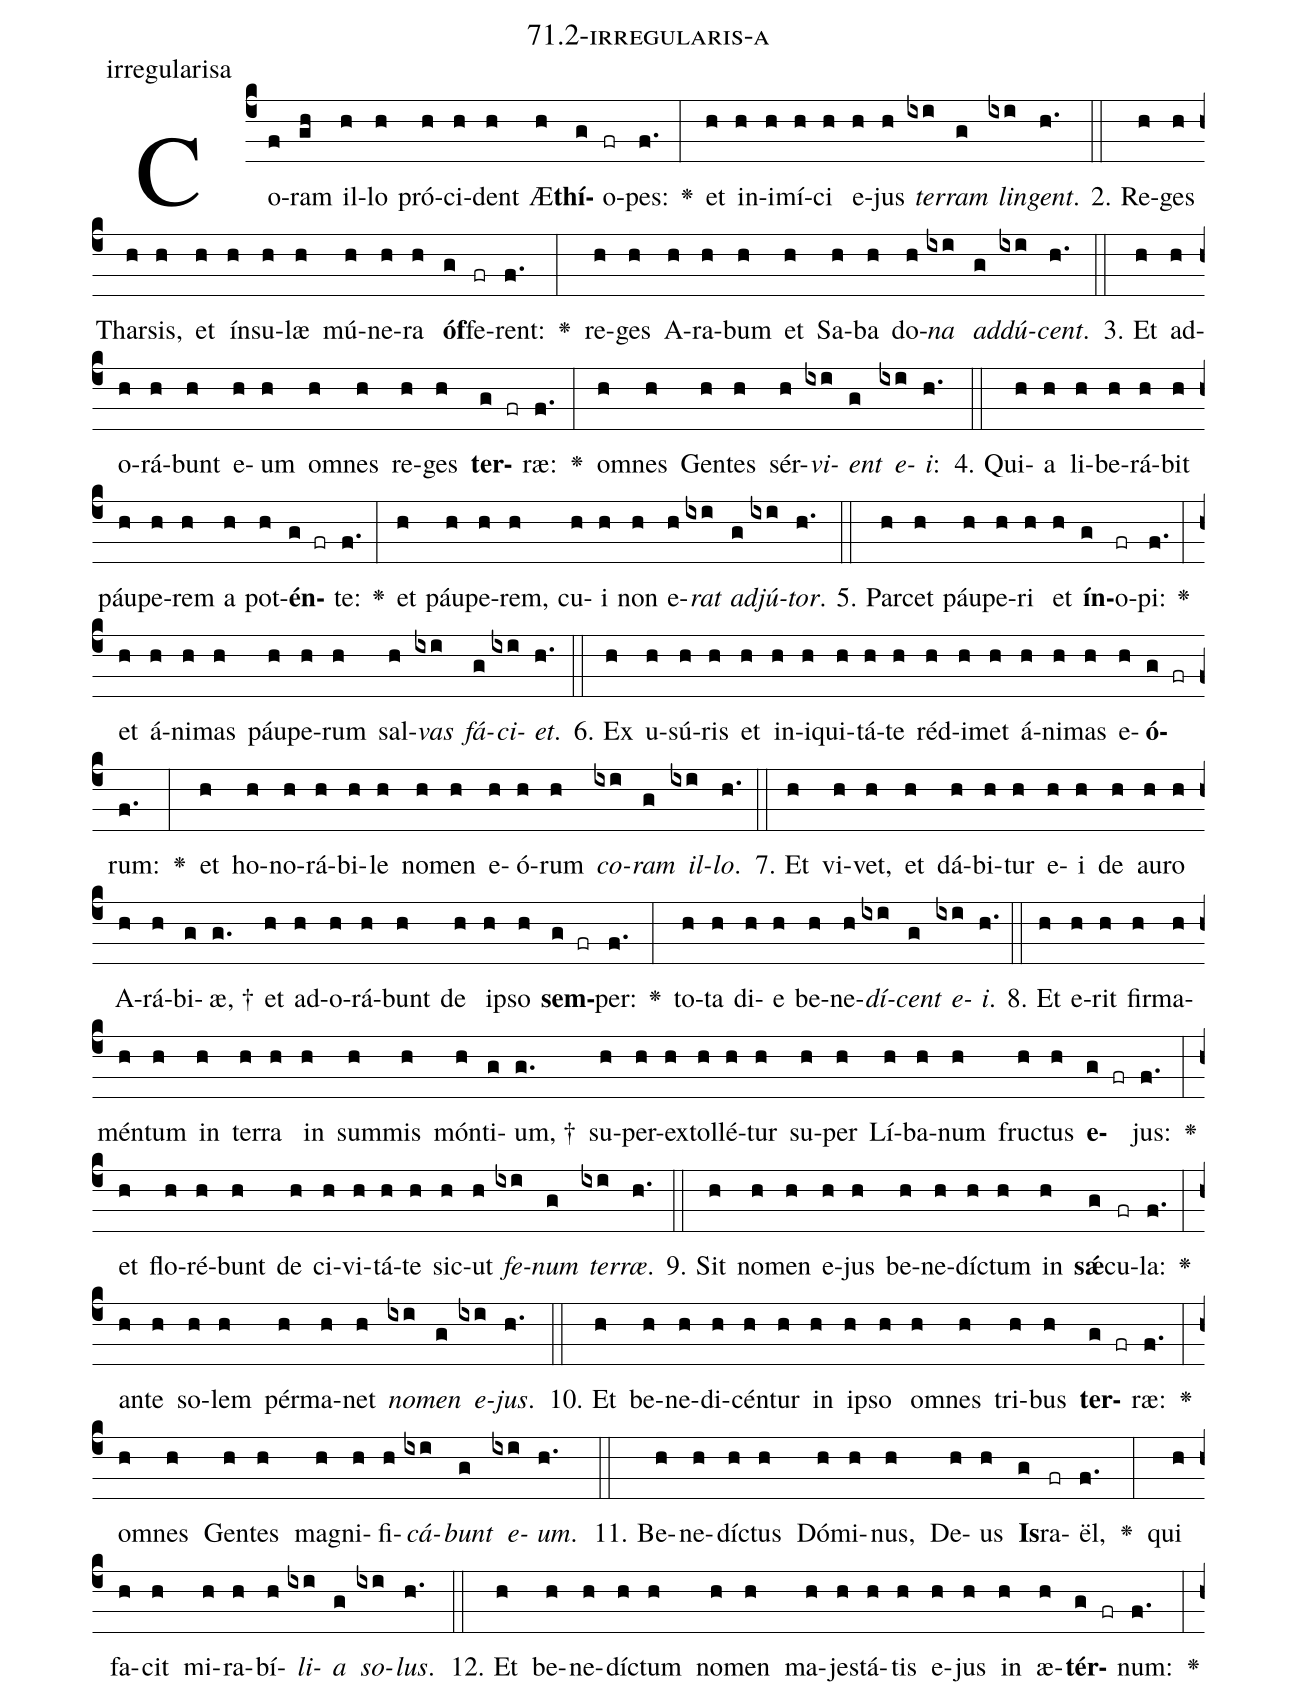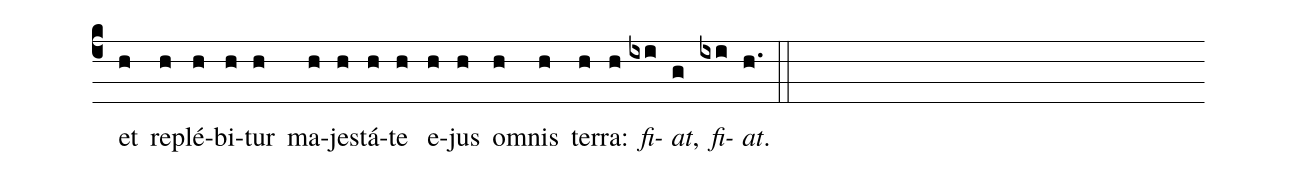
name: 71.2-irregularis-a;
annotation: irregularisa;
%%
(c4)Co(f)ram(gh) il(h)lo(h) pró(h)ci(h)dent(h) Æ(h)<b>thí</b>(g)o(fr)pes:(f.) <v>\greheightstar</v>(:) et(h) in(h)i(h)mí(h)ci(h) e(h)jus(h) <i>ter</i>(ixi)<i>ram</i>(g) <i>lin</i>(ixi)<i>gent</i>.(h.) (::)
2. Re(h)ges(h) Thar(h)sis,(h) et(h) ín(h)su(h)læ(h) mú(h)ne(h)ra(h) <b>óf</b>(g)fe(fr)rent:(f.) <v>\greheightstar</v>(:) re(h)ges(h) A(h)ra(h)bum(h) et(h) Sa(h)ba(h) do(h)<i>na</i>(ixi) <i>ad</i>(g)<i>dú</i>(ixi)<i>cent</i>.(h.) (::)
3. Et(h) ad(h)o(h)rá(h)bunt(h) e(h)um(h) om(h)nes(h) re(h)ges(h) <b>ter</b>(g fr)ræ:(f.) <v>\greheightstar</v>(:) om(h)nes(h) Gen(h)tes(h) sér(h)<i>vi</i>(ixi)<i>ent</i>(g) <i>e</i>(ixi)<i>i</i>:(h.) (::)
4. Qui(h)a(h) li(h)be(h)rá(h)bit(h) páu(h)pe(h)rem(h) a(h) pot(h)<b>én</b>(g fr)te:(f.) <v>\greheightstar</v>(:) et(h) páu(h)pe(h)rem,(h) cu(h)i(h) non(h) e(h)<i>rat</i>(ixi) <i>ad</i>(g)<i>jú</i>(ixi)<i>tor</i>.(h.) (::)
5. Par(h)cet(h) páu(h)pe(h)ri(h) et(h) <b>ín</b>(g)o(fr)pi:(f.) <v>\greheightstar</v>(:) et(h) á(h)ni(h)mas(h) páu(h)pe(h)rum(h) sal(h)<i>vas</i>(ixi) <i>fá</i>(g)<i>ci</i>(ixi)<i>et</i>.(h.) (::)
6. Ex(h) u(h)sú(h)ris(h) et(h) in(h)i(h)qui(h)tá(h)te(h) réd(h)i(h)met(h) á(h)ni(h)mas(h) e(h)<b>ó</b>(g fr)rum:(f.) <v>\greheightstar</v>(:) et(h) ho(h)no(h)rá(h)bi(h)le(h) no(h)men(h) e(h)ó(h)rum(h) <i>co</i>(ixi)<i>ram</i>(g) <i>il</i>(ixi)<i>lo</i>.(h.) (::)
7. Et(h) vi(h)vet,(h) et(h) dá(h)bi(h)tur(h) e(h)i(h) de(h) au(h)ro(h) A(h)rá(h)bi(g)æ, †(g.) et(h) ad(h)o(h)rá(h)bunt(h) de(h) ip(h)so(h) <b>sem</b>(g fr)per:(f.) <v>\greheightstar</v>(:) to(h)ta(h) di(h)e(h) be(h)ne(h)<i>dí</i>(ixi)<i>cent</i>(g) <i>e</i>(ixi)<i>i</i>.(h.) (::)
8. Et(h) e(h)rit(h) fir(h)ma(h)mén(h)tum(h) in(h) ter(h)ra(h) in(h) sum(h)mis(h) món(h)ti(g)um, †(g.) su(h)per(h)ex(h)tol(h)lé(h)tur(h) su(h)per(h) Lí(h)ba(h)num(h) fruc(h)tus(h) <b>e</b>(g fr)jus:(f.) <v>\greheightstar</v>(:) et(h) flo(h)ré(h)bunt(h) de(h) ci(h)vi(h)tá(h)te(h) sic(h)ut(h) <i>fe</i>(ixi)<i>num</i>(g) <i>ter</i>(ixi)<i>ræ</i>.(h.) (::)
9. Sit(h) no(h)men(h) e(h)jus(h) be(h)ne(h)díc(h)tum(h) in(h) <b>sǽ</b>(g)cu(fr)la:(f.) <v>\greheightstar</v>(:) an(h)te(h) so(h)lem(h) pér(h)ma(h)net(h) <i>no</i>(ixi)<i>men</i>(g) <i>e</i>(ixi)<i>jus</i>.(h.) (::)
10. Et(h) be(h)ne(h)di(h)cén(h)tur(h) in(h) ip(h)so(h) om(h)nes(h) tri(h)bus(h) <b>ter</b>(g fr)ræ:(f.) <v>\greheightstar</v>(:) om(h)nes(h) Gen(h)tes(h) ma(h)gni(h)fi(h)<i>cá</i>(ixi)<i>bunt</i>(g) <i>e</i>(ixi)<i>um</i>.(h.) (::)
11. Be(h)ne(h)díc(h)tus(h) Dó(h)mi(h)nus,(h) De(h)us(h) <b>Is</b>(g)ra(fr)ël,(f.) <v>\greheightstar</v>(:) qui(h) fa(h)cit(h) mi(h)ra(h)bí(h)<i>li</i>(ixi)<i>a</i>(g) <i>so</i>(ixi)<i>lus</i>.(h.) (::)
12. Et(h) be(h)ne(h)díc(h)tum(h) no(h)men(h) ma(h)jes(h)tá(h)tis(h) e(h)jus(h) in(h) æ(h)<b>tér</b>(g fr)num:(f.) <v>\greheightstar</v>(:) et(h) re(h)plé(h)bi(h)tur(h) ma(h)jes(h)tá(h)te(h) e(h)jus(h) om(h)nis(h) ter(h)ra:(h) <i>fi</i>(ixi)<i>at</i>,(g) <i>fi</i>(ixi)<i>at</i>.(h.) (::)
